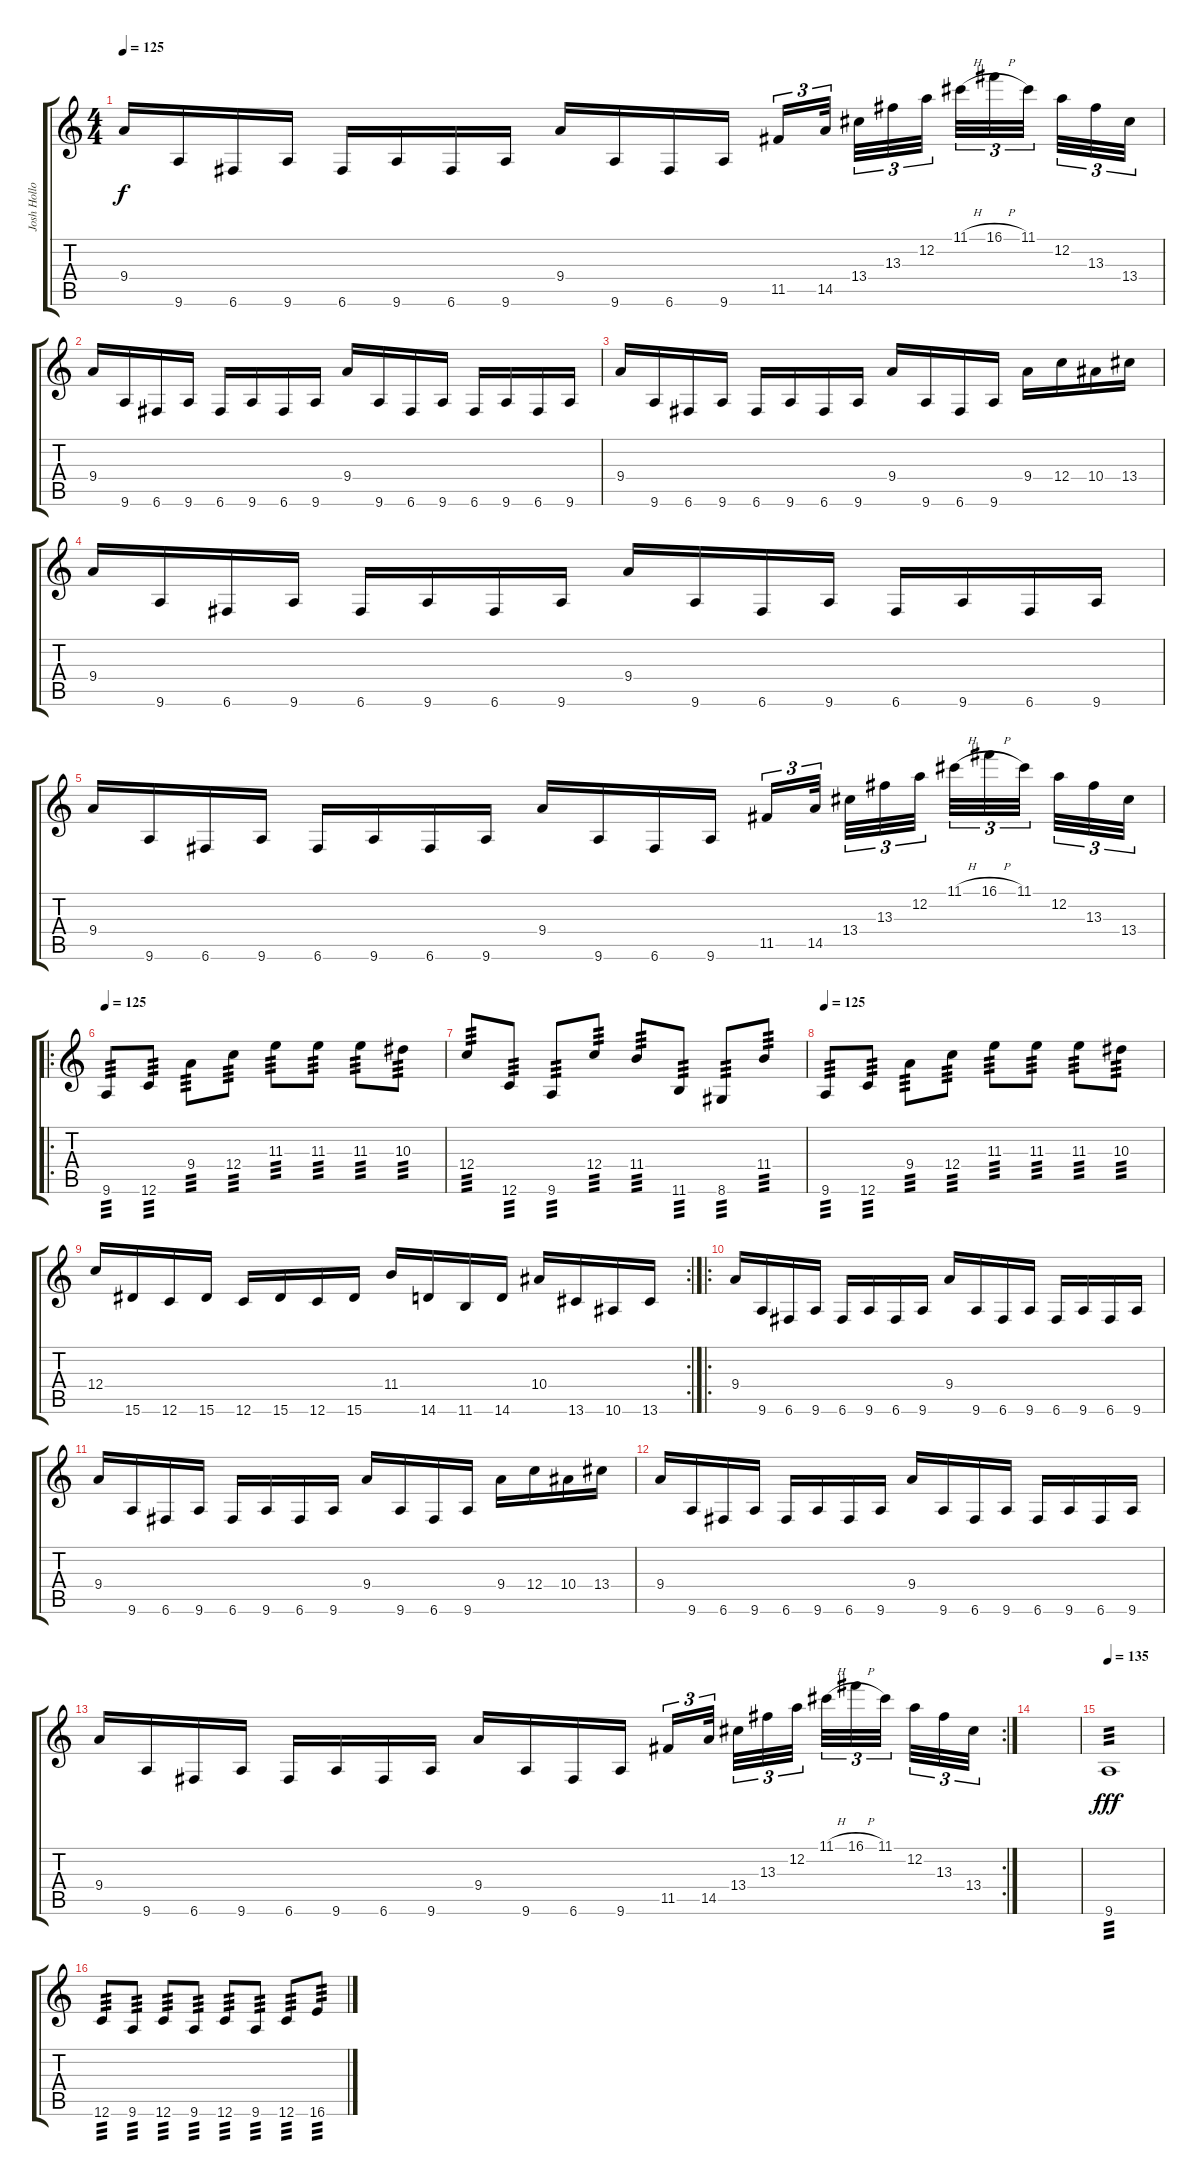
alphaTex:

\track ("Josh Holloway" "Josh Hollo") {instrument distortionguitar}
\staff {score tabs}
\tuning (D4 A3 F3 C3 G2 C2) {hide}
\ts (4 4)
\tempo 125
\clef g2
\ks c
9.4.16{dy f} 9.6.16 6.6.16 9.6.16 6.6.16 9.6.16 6.6.16 9.6.16 9.4.16 9.6.16 6.6.16 9.6.16 11.5.16{tu (3 2)} 14.5.32{tu (3 2) beam splitsecondary} 13.4.32{tu (3 2)} 13.3.32{tu (3 2)} 12.2.32{tu (3 2) beam splitsecondary} 11.1{h}.32{tu (3 2)} 16.1{h}.32{tu (3 2)} 11.1.32{tu (3 2) beam splitsecondary} 12.2.32{tu (3 2)} 13.3.32{tu (3 2)} 13.4.32{tu (3 2)} |
9.4.16 9.6.16 6.6.16 9.6.16 6.6.16 9.6.16 6.6.16 9.6.16 9.4.16 9.6.16 6.6.16 9.6.16 6.6.16 9.6.16 6.6.16 9.6.16 |
9.4.16 9.6.16 6.6.16 9.6.16 6.6.16 9.6.16 6.6.16 9.6.16 9.4.16 9.6.16 6.6.16 9.6.16 9.4.16 12.4.16 10.4.16 13.4.16 |
9.4.16 9.6.16 6.6.16 9.6.16 6.6.16 9.6.16 6.6.16 9.6.16 9.4.16 9.6.16 6.6.16 9.6.16 6.6.16 9.6.16 6.6.16 9.6.16 |
9.4.16 9.6.16 6.6.16 9.6.16 6.6.16 9.6.16 6.6.16 9.6.16 9.4.16 9.6.16 6.6.16 9.6.16 11.5.16{tu (3 2)} 14.5.32{tu (3 2) beam splitsecondary} 13.4.32{tu (3 2)} 13.3.32{tu (3 2)} 12.2.32{tu (3 2) beam splitsecondary} 11.1{h}.32{tu (3 2)} 16.1{h}.32{tu (3 2)} 11.1.32{tu (3 2) beam splitsecondary} 12.2.32{tu (3 2)} 13.3.32{tu (3 2)} 13.4.32{tu (3 2)} |
\ro
\tempo 125
9.6.8{tp 3} 12.6.8{tp 3} 9.4.8{tp 3} 12.4.8{tp 3} 11.3.8{tp 3} 11.3.8{tp 3} 11.3.8{tp 3} 10.3.8{tp 3} |
12.4.8{tp 3} 12.6.8{tp 3} 9.6.8{tp 3} 12.4.8{tp 3} 11.4.8{tp 3} 11.6.8{tp 3} 8.6.8{tp 3} 11.4.8{tp 3} |
\tempo 125
9.6.8{tp 3} 12.6.8{tp 3} 9.4.8{tp 3} 12.4.8{tp 3} 11.3.8{tp 3} 11.3.8{tp 3} 11.3.8{tp 3} 10.3.8{tp 3} |
\rc 2
12.4.16 15.6.16 12.6.16 15.6.16 12.6.16 15.6.16 12.6.16 15.6.16 11.4.16 14.6.16 11.6.16 14.6.16 10.4.16 13.6.16 10.6.16 13.6.16 |
\ro
9.4.16 9.6.16 6.6.16 9.6.16 6.6.16 9.6.16 6.6.16 9.6.16 9.4.16 9.6.16 6.6.16 9.6.16 6.6.16 9.6.16 6.6.16 9.6.16 |
9.4.16 9.6.16 6.6.16 9.6.16 6.6.16 9.6.16 6.6.16 9.6.16 9.4.16 9.6.16 6.6.16 9.6.16 9.4.16 12.4.16 10.4.16 13.4.16 |
9.4.16 9.6.16 6.6.16 9.6.16 6.6.16 9.6.16 6.6.16 9.6.16 9.4.16 9.6.16 6.6.16 9.6.16 6.6.16 9.6.16 6.6.16 9.6.16 |
\rc 2
9.4.16 9.6.16 6.6.16 9.6.16 6.6.16 9.6.16 6.6.16 9.6.16 9.4.16 9.6.16 6.6.16 9.6.16 11.5.16{tu (3 2)} 14.5.32{tu (3 2) beam splitsecondary} 13.4.32{tu (3 2)} 13.3.32{tu (3 2)} 12.2.32{tu (3 2) beam splitsecondary} 11.1{h}.32{tu (3 2)} 16.1{h}.32{tu (3 2)} 11.1.32{tu (3 2) beam splitsecondary} 12.2.32{tu (3 2)} 13.3.32{tu (3 2)} 13.4.32{tu (3 2)} |
|
\tempo 135
9.6.1{tp 3 dy fff} |
12.6.8{tp 3} 9.6.8{tp 3} 12.6.8{tp 3} 9.6.8{tp 3} 12.6.8{tp 3} 9.6.8{tp 3} 12.6.8{tp 3} 16.6.8{tp 3}
